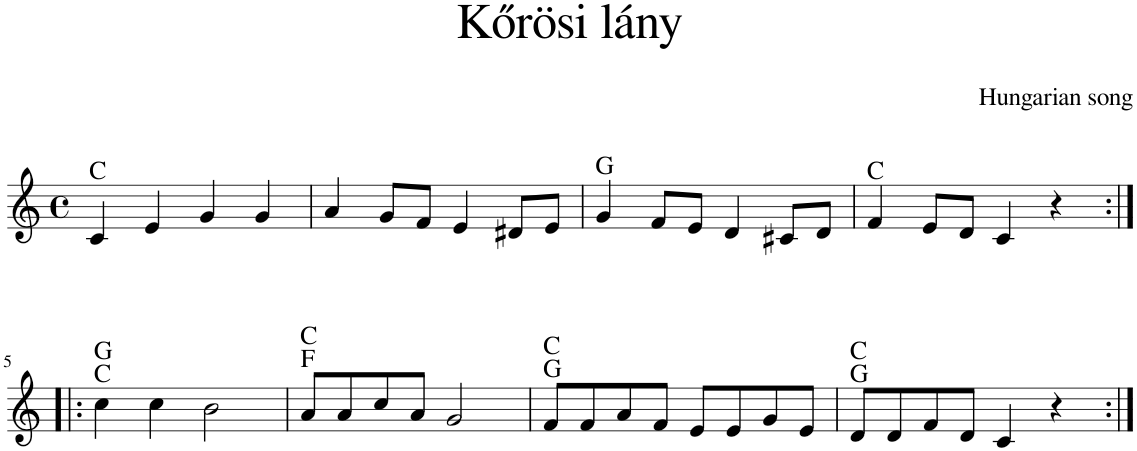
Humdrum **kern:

**kern	**harte
*part1	*part1
*staff1	*
*I"Piano	*
*I'Pno	*
*clefG2	*
*k[]	*
*M4/4	*
*met(c)	*
=1	=1
4c/	C:maj
4e/	.
4g/	.
4g/	.
=2	=2
4a/	.
8g/L	.
8f/J	.
4e/	.
8d#X/L	.
8e/J	.
=3	=3
4g/	G:maj
8f/L	.
8e/J	.
4d/	.
8c#X/L	.
8d/J	.
=4	=4
4f/	C:maj
8e/L	.
8d/J	.
4c/	.
4r	.
!!LO:LB:g=z
=5:|!|:	=5:|!|:
4cc\	C:maj G:maj
4cc\	.
2b\	.
=6	=6
8a/L	F:maj C:maj
8a/	.
8cc/	.
8a/J	.
2g/	.
=7	=7
8f/L	G:maj C:maj
8f/	.
8a/	.
8f/J	.
8e/L	.
8e/	.
8g/	.
8e/J	.
=8	=8
8d/L	G:maj C:maj
8d/	.
8f/	.
8d/J	.
4c/	.
4r	.
=:|!	=:|!
*-	*-
